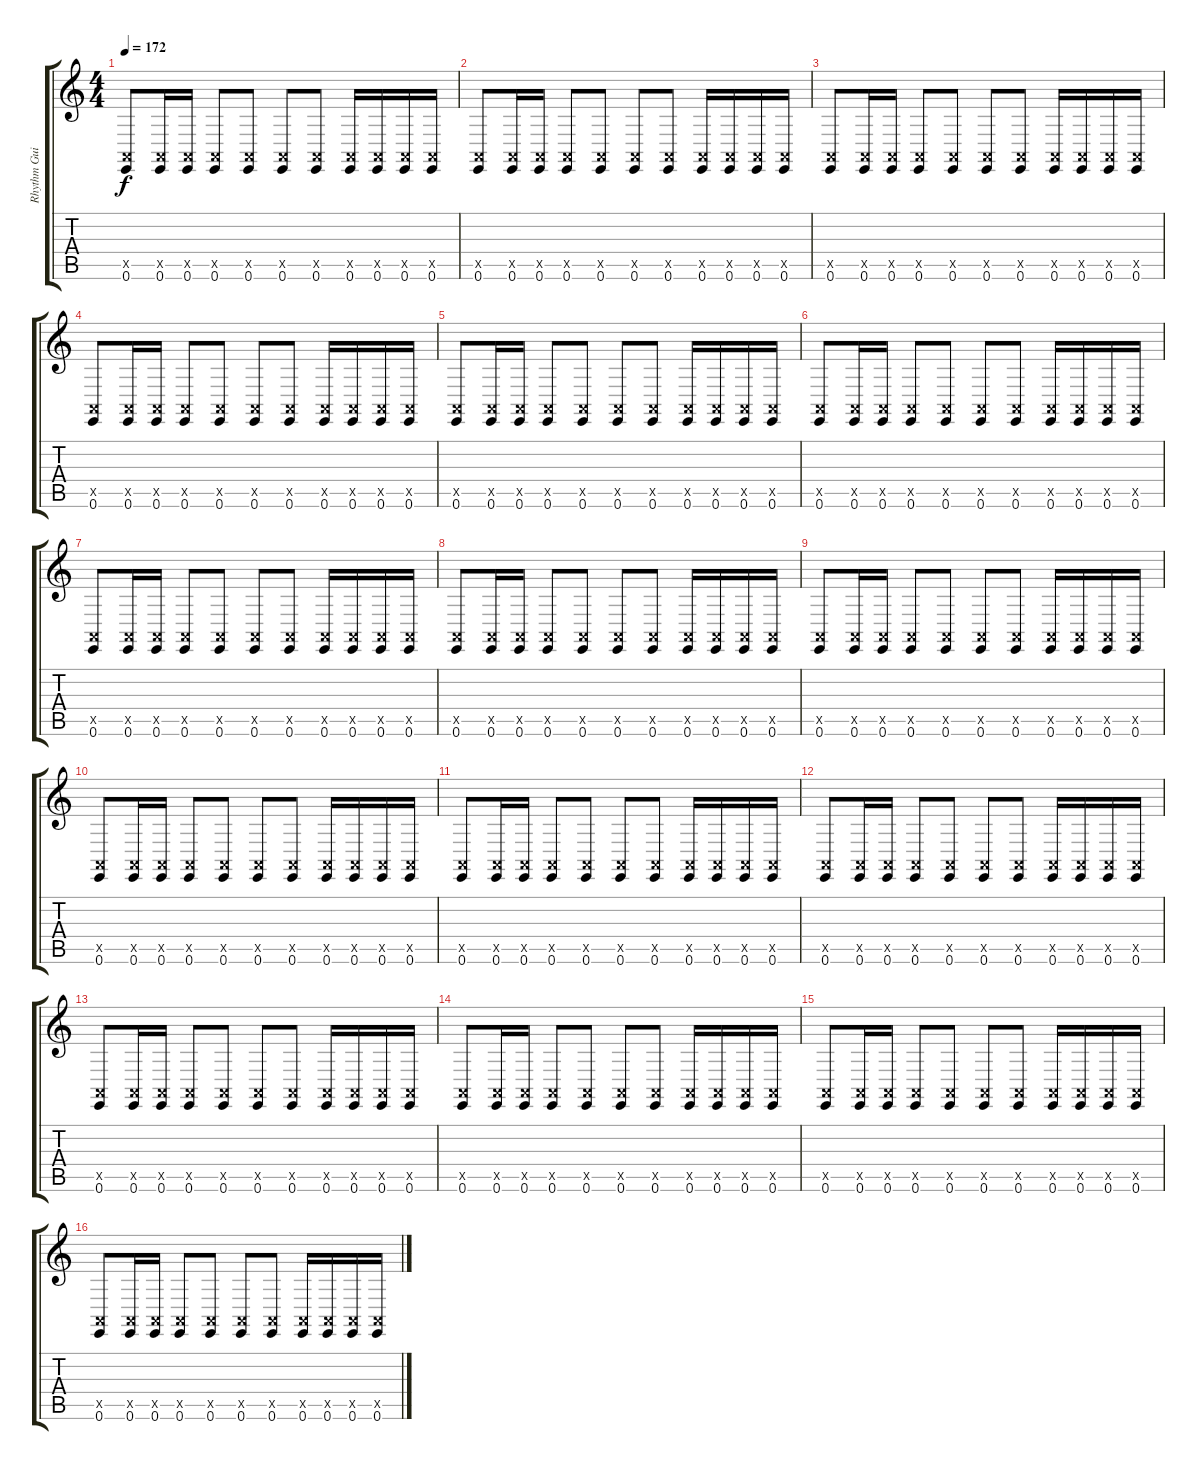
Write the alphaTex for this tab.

\track ("Rhythm Guitar 2" "Rhythm Gui") {instrument lead1square}
\staff {score tabs}
\tuning (E4 B3 G3 D3 A2 E2) {hide}
\ts (4 4)
\tempo 172
\clef g2
\ks c
(0.5{x} 0.6).8{dy f} (0.5{x} 0.6).16 (0.5{x} 0.6).16 (0.5{x} 0.6).8 (0.5{x} 0.6).8 (0.5{x} 0.6).8 (0.5{x} 0.6).8 (0.5{x} 0.6).16 (0.5{x} 0.6).16 (0.5{x} 0.6).16 (0.5{x} 0.6).16 |
(0.5{x} 0.6).8 (0.5{x} 0.6).16 (0.5{x} 0.6).16 (0.5{x} 0.6).8 (0.5{x} 0.6).8 (0.5{x} 0.6).8 (0.5{x} 0.6).8 (0.5{x} 0.6).16 (0.5{x} 0.6).16 (0.5{x} 0.6).16 (0.5{x} 0.6).16 |
(0.5{x} 0.6).8 (0.5{x} 0.6).16 (0.5{x} 0.6).16 (0.5{x} 0.6).8 (0.5{x} 0.6).8 (0.5{x} 0.6).8 (0.5{x} 0.6).8 (0.5{x} 0.6).16 (0.5{x} 0.6).16 (0.5{x} 0.6).16 (0.5{x} 0.6).16 |
(0.5{x} 0.6).8 (0.5{x} 0.6).16 (0.5{x} 0.6).16 (0.5{x} 0.6).8 (0.5{x} 0.6).8 (0.5{x} 0.6).8 (0.5{x} 0.6).8 (0.5{x} 0.6).16 (0.5{x} 0.6).16 (0.5{x} 0.6).16 (0.5{x} 0.6).16 |
(0.5{x} 0.6).8 (0.5{x} 0.6).16 (0.5{x} 0.6).16 (0.5{x} 0.6).8 (0.5{x} 0.6).8 (0.5{x} 0.6).8 (0.5{x} 0.6).8 (0.5{x} 0.6).16 (0.5{x} 0.6).16 (0.5{x} 0.6).16 (0.5{x} 0.6).16 |
(0.5{x} 0.6).8 (0.5{x} 0.6).16 (0.5{x} 0.6).16 (0.5{x} 0.6).8 (0.5{x} 0.6).8 (0.5{x} 0.6).8 (0.5{x} 0.6).8 (0.5{x} 0.6).16 (0.5{x} 0.6).16 (0.5{x} 0.6).16 (0.5{x} 0.6).16 |
(0.5{x} 0.6).8 (0.5{x} 0.6).16 (0.5{x} 0.6).16 (0.5{x} 0.6).8 (0.5{x} 0.6).8 (0.5{x} 0.6).8 (0.5{x} 0.6).8 (0.5{x} 0.6).16 (0.5{x} 0.6).16 (0.5{x} 0.6).16 (0.5{x} 0.6).16 |
(0.5{x} 0.6).8 (0.5{x} 0.6).16 (0.5{x} 0.6).16 (0.5{x} 0.6).8 (0.5{x} 0.6).8 (0.5{x} 0.6).8 (0.5{x} 0.6).8 (0.5{x} 0.6).16 (0.5{x} 0.6).16 (0.5{x} 0.6).16 (0.5{x} 0.6).16 |
(0.5{x} 0.6).8 (0.5{x} 0.6).16 (0.5{x} 0.6).16 (0.5{x} 0.6).8 (0.5{x} 0.6).8 (0.5{x} 0.6).8 (0.5{x} 0.6).8 (0.5{x} 0.6).16 (0.5{x} 0.6).16 (0.5{x} 0.6).16 (0.5{x} 0.6).16 |
(0.5{x} 0.6).8 (0.5{x} 0.6).16 (0.5{x} 0.6).16 (0.5{x} 0.6).8 (0.5{x} 0.6).8 (0.5{x} 0.6).8 (0.5{x} 0.6).8 (0.5{x} 0.6).16 (0.5{x} 0.6).16 (0.5{x} 0.6).16 (0.5{x} 0.6).16 |
(0.5{x} 0.6).8 (0.5{x} 0.6).16 (0.5{x} 0.6).16 (0.5{x} 0.6).8 (0.5{x} 0.6).8 (0.5{x} 0.6).8 (0.5{x} 0.6).8 (0.5{x} 0.6).16 (0.5{x} 0.6).16 (0.5{x} 0.6).16 (0.5{x} 0.6).16 |
(0.5{x} 0.6).8 (0.5{x} 0.6).16 (0.5{x} 0.6).16 (0.5{x} 0.6).8 (0.5{x} 0.6).8 (0.5{x} 0.6).8 (0.5{x} 0.6).8 (0.5{x} 0.6).16 (0.5{x} 0.6).16 (0.5{x} 0.6).16 (0.5{x} 0.6).16 |
(0.5{x} 0.6).8 (0.5{x} 0.6).16 (0.5{x} 0.6).16 (0.5{x} 0.6).8 (0.5{x} 0.6).8 (0.5{x} 0.6).8 (0.5{x} 0.6).8 (0.5{x} 0.6).16 (0.5{x} 0.6).16 (0.5{x} 0.6).16 (0.5{x} 0.6).16 |
(0.5{x} 0.6).8 (0.5{x} 0.6).16 (0.5{x} 0.6).16 (0.5{x} 0.6).8 (0.5{x} 0.6).8 (0.5{x} 0.6).8 (0.5{x} 0.6).8 (0.5{x} 0.6).16 (0.5{x} 0.6).16 (0.5{x} 0.6).16 (0.5{x} 0.6).16 |
(0.5{x} 0.6).8 (0.5{x} 0.6).16 (0.5{x} 0.6).16 (0.5{x} 0.6).8 (0.5{x} 0.6).8 (0.5{x} 0.6).8 (0.5{x} 0.6).8 (0.5{x} 0.6).16 (0.5{x} 0.6).16 (0.5{x} 0.6).16 (0.5{x} 0.6).16 |
(0.5{x} 0.6).8 (0.5{x} 0.6).16 (0.5{x} 0.6).16 (0.5{x} 0.6).8 (0.5{x} 0.6).8 (0.5{x} 0.6).8 (0.5{x} 0.6).8 (0.5{x} 0.6).16 (0.5{x} 0.6).16 (0.5{x} 0.6).16 (0.5{x} 0.6).16
